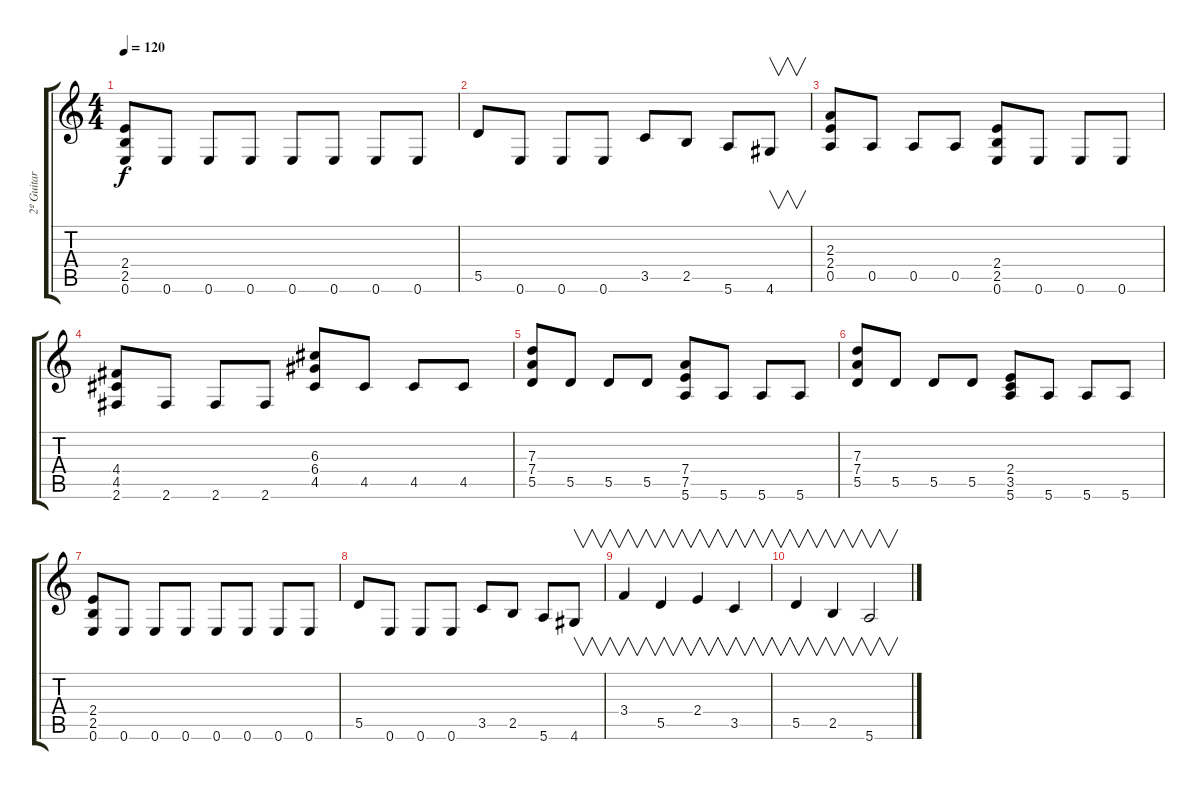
\track ("2º Guitar" "2º Guitar") {instrument overdrivenguitar}
\staff {score tabs}
\tuning (E4 B3 G3 D3 A2 E2) {hide}
\ts (4 4)
\tempo 120
\clef g2
\ks c
(2.4 2.5 0.6).8{dy f} 0.6.8 0.6.8 0.6.8 0.6.8 0.6.8 0.6.8 0.6.8 |
5.5.8 0.6.8 0.6.8 0.6.8 3.5.8 2.5.8 5.6.8 4.6.8{v} |
(2.3 2.4 0.5).8 0.5.8 0.5.8 0.5.8 (2.4 2.5 0.6).8 0.6.8 0.6.8 0.6.8 |
(4.4 4.5 2.6).8 2.6.8 2.6.8 2.6.8 (6.3 6.4 4.5).8 4.5.8 4.5.8 4.5.8 |
(7.3 7.4 5.5).8 5.5.8 5.5.8 5.5.8 (7.4 7.5 5.6).8 5.6.8 5.6.8 5.6.8 |
(7.3 7.4 5.5).8 5.5.8 5.5.8 5.5.8 (2.4 3.5 5.6).8 5.6.8 5.6.8 5.6.8 |
(2.4 2.5 0.6).8 0.6.8 0.6.8 0.6.8 0.6.8 0.6.8 0.6.8 0.6.8 |
5.5.8 0.6.8 0.6.8 0.6.8 3.5.8 2.5.8 5.6.8 4.6.8{v} |
3.4.4{v} 5.5.4{v} 2.4.4{v} 3.5.4{v} |
5.5.4{v} 2.5.4{v} 5.6.2{v}
